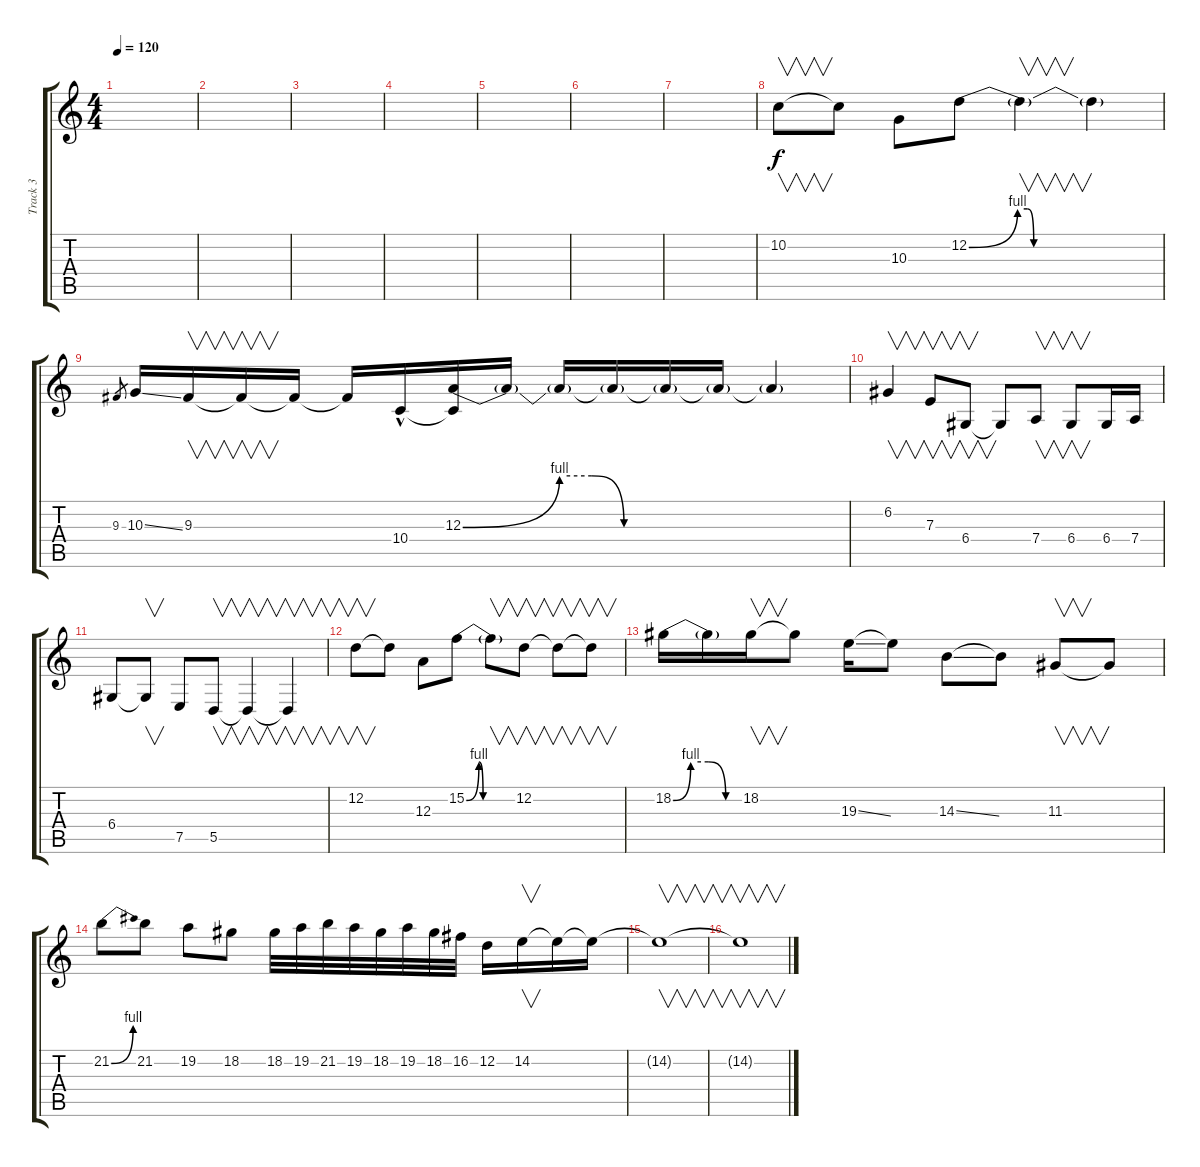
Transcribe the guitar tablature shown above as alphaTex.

\track ("Track 3" "Track 3") {instrument lead2sawtooth}
\staff {score tabs}
\tuning (D4 D4 A3 D3 A2 D2) {hide}
\ts (4 4)
\tempo 120
\clef g2
\ks c
|
|
|
|
|
|
|
10.2.8{v instrument overdrivenguitar} 10.2{t}.8 10.3.8 12.2{be (custom 0 0 15 4 18 4 20 0 30 0 45 0 60 0)}.8 12.2{t}.4{v} 12.2{t}.4 |
9.3.8{gr} 10.3{ss}.16 9.3.16{v} 9.3{t}.16{v} 9.3{t}.16 9.3{t}.16 10.4{hac}.16 (12.3{be (custom 0 0 15 4 20 4 25 0 30 0 45 0 60 0)} 10.4{t}).16 12.3{t}.16 12.3{t}.16 12.3{t}.16 12.3{t}.16 12.3{t}.16 12.3{t}.4 |
6.2.4{v} 7.3.8{v} 6.4.8{v} 6.4{t}.8 7.4.8{v} 6.4.8{v} 6.4.16 7.4.16 |
6.4.8 6.4{t}.8{v} 7.5.8 5.5.8{v} 5.5{t}.4{v} 5.5{t}.4{v} |
12.2.8{v instrument overdrivenguitar} 12.2{t}.8 12.3.8 15.2{be (custom 0 0 15 4 20 0 30 0 45 0 60 0)}.8 15.2{t}.8{v} 12.2.8{v} 12.2{t}.8{v} 12.2{t}.8{v} |
18.2{be (custom 0 0 15 4 30 4 45 0 60 0)}.16 18.2{t}.16 18.2.16{v} 18.2{t}.8 19.3{ss}.16 19.3{t}.8 14.3{ss}.8 14.3{t}.8 11.3.8{v} 11.3{t}.8 |
21.2{be (bend 0 0 60 4)}.8 21.2.8 19.2.8 18.2.8 18.2.32 19.2.32 21.2.32 19.2.32 18.2.32 19.2.32 18.2.32 16.2.32 12.2.16 14.2.16{v} 14.2{t}.16 14.2{t}.16 |
14.2{t}.1{v} |
14.2{t}.1{v}
